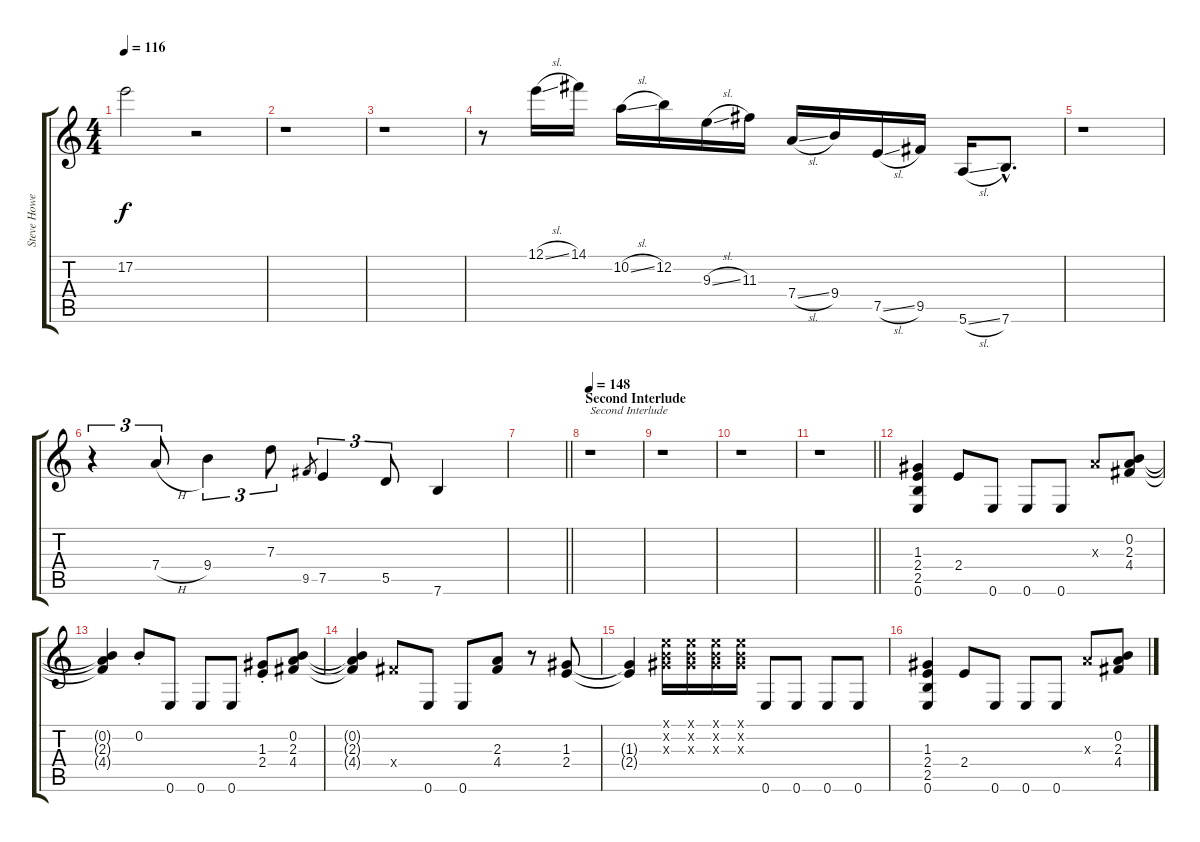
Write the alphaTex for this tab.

\track ("Steve Howe 2" "Steve Howe") {instrument electricguitarjazz}
\staff {score tabs}
\tuning (E4 B3 G3 D3 A2 E2) {hide}
\ts (4 4)
\tempo 116
\clef g2
\ks c
17.2.2{dy f} r.2 |
r.1 |
r.1 |
r.8 12.1{sl}.16 14.1.16 10.2{sl}.16 12.2.16 9.3{sl}.16 11.3.16 7.4{sl}.16 9.4.16 7.5{sl}.16 9.5.16 5.6{sl}.16 7.6{hac}.8{d} |
r.1 |
r.4{tu (3 2)} 7.4{h}.8{tu (3 2)} 9.4.4{tu (3 2)} 7.3.8{tu (3 2)} 9.5.8{gr} 7.5.4{tu (3 2)} 5.5.8{tu (3 2)} 7.6.4 |
\barLineRight lightlight
|
\section ("" "Second Interlude")
\tempo 148
r.1{txt "Second Interlude"} |
r.1 |
r.1 |
\barLineRight lightlight
r.1 |
(1.3 2.4 2.5 0.6).4{instrument overdrivenguitar} 2.4.8 0.6.8 0.6.8 0.6.8 2.3{x}.8 (0.2 2.3 4.4).8 |
(0.2{t} 2.3{t} 4.4{t}).4 0.2{st}.8 0.6.8 0.6.8 0.6.8 (1.3{st} 2.4).8 (0.2 2.3 4.4).8 |
(0.2{t} 2.3{t} 4.4{t}).4 4.4{x}.8 0.6.8 0.6.8 (2.3 4.4).8 r.8 (1.3 2.4).8 |
(1.3{t} 2.4{t}).4 (0.1{x} 0.2{x} 1.3{x}).16 (0.1{x} 0.2{x} 1.3{x}).16 (0.1{x} 0.2{x} 1.3{x}).16 (0.1{x} 0.2{x} 1.3{x}).16 0.6.8 0.6.8 0.6.8 0.6.8 |
(1.3 2.4 2.5 0.6).4 2.4.8 0.6.8 0.6.8 0.6.8 2.3{x}.8 (0.2 2.3 4.4).8
